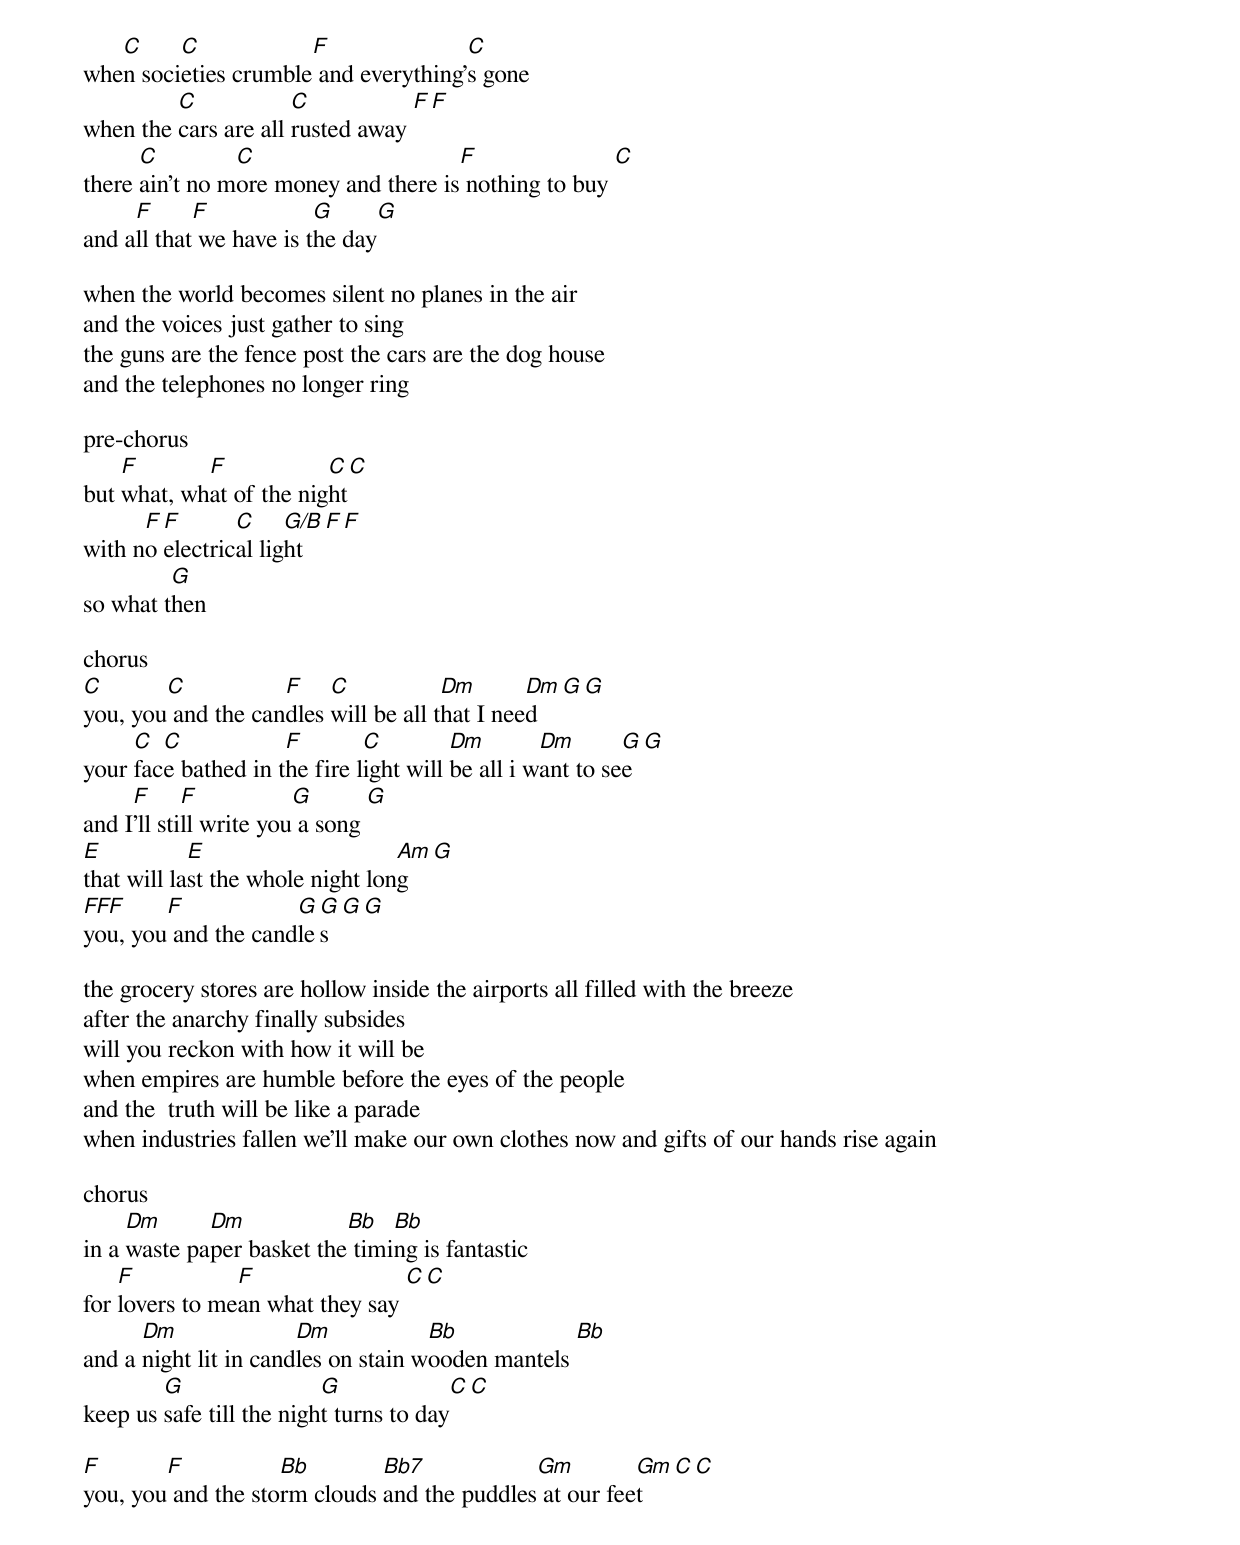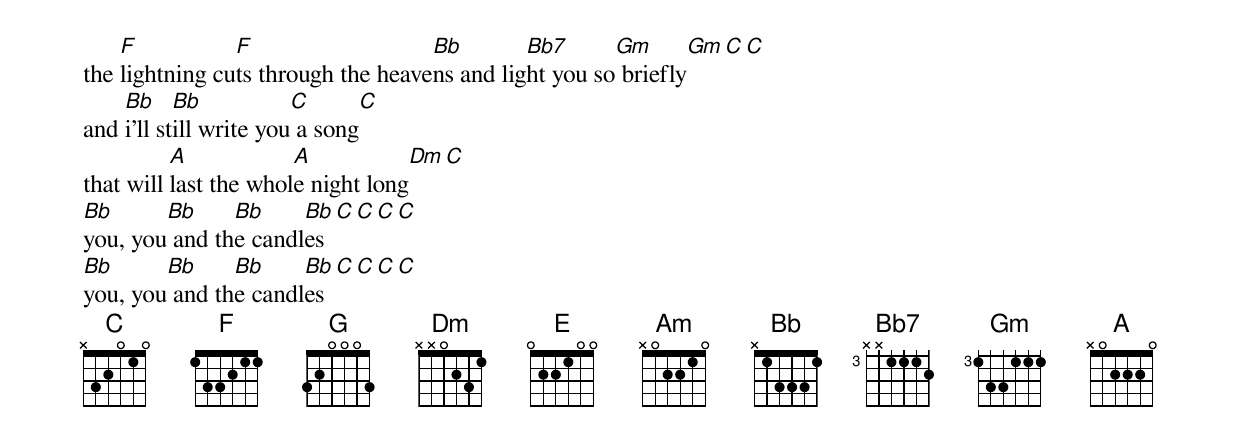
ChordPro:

whe[C]n soci[C]eties crumble[F] and everything’[C]s gone
when the [C]cars are all [C]rusted away [F][F]
there [C]ain’t no m[C]ore money and there is[F] nothing to buy [C]
and a[F]ll that[F] we have is t[G]he day[G]

when the world becomes silent no planes in the air
and the voices just gather to sing
the guns are the fence post the cars are the dog house
and the telephones no longer ring

pre-chorus
but [F]what, wh[F]at of the nig[C]ht[C]
with n[F]o [F]electric[C]al lig[G/B]ht[F][F]
so what t[G]hen

chorus
[C]you, you[C] and the can[F]dles [C]will be all t[Dm]hat I nee[Dm]d[G][G]
your [C]fac[C]e bathed in t[F]he fire l[C]ight will [Dm]be all i w[Dm]ant to se[G]e[G]
and I[F]’ll sti[F]ll write you[G] a song [G]
[E]that will la[E]st the whole night lon[Am]g[G]
[FFF]you, you[F] and the cand[G]le[G]s[G][G]

the grocery stores are hollow inside the airports all filled with the breeze
after the anarchy finally subsides
will you reckon with how it will be
when empires are humble before the eyes of the people
and the  truth will be like a parade
when industries fallen we’ll make our own clothes now and gifts of our hands rise again

chorus
in a [Dm]waste pa[Dm]per basket the[Bb] timi[Bb]ng is fantastic
for [F]lovers to me[F]an what they say [C][C]
and a [Dm]night lit in cand[Dm]les on stain w[Bb]ooden mantels [Bb]
keep us [G]safe till the nigh[G]t turns to day[C][C]

[F]you, you[F] and the sto[Bb]rm clouds [Bb7]and the puddles[Gm] at our fee[Gm]t[C][C]
the [F]lightning cu[F]ts through the heave[Bb]ns and lig[Bb7]ht you so[Gm] briefly[Gm][C][C]
and [Bb]i’ll st[Bb]ill write you[C] a song[C]
that will [A]last the whol[A]e night long[Dm][C]
[Bb]you, you[Bb] and th[Bb]e candl[Bb]es[C][C][C][C]
[Bb]you, you[Bb] and th[Bb]e candl[Bb]es[C][C][C][C]
